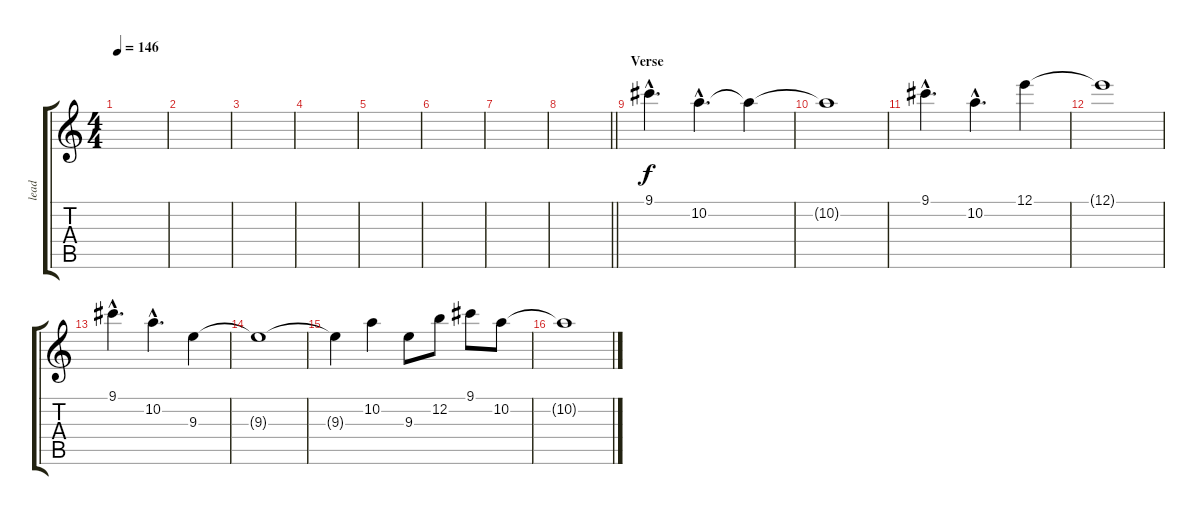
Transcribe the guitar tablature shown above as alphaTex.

\track ("lead" "lead") {instrument distortionguitar}
\staff {score tabs}
\tuning (E4 B3 G3 D3 A2 E2) {hide}
\ts (4 4)
\tempo 146
\clef g2
\ks c
|
|
|
|
|
|
|
\barLineRight lightlight
|
\section ("" "Verse")
9.1{hac}.4{d} 10.2{hac}.4{d} 10.2{t}.4 |
10.2{t}.1 |
9.1{hac}.4{d} 10.2{hac}.4{d} 12.1.4 |
12.1{t}.1 |
9.1{hac}.4{d} 10.2{hac}.4{d} 9.3.4 |
9.3{t}.1 |
9.3{t}.4 10.2.4 9.3.8 12.2.8 9.1.8 10.2.8 |
10.2{t}.1
